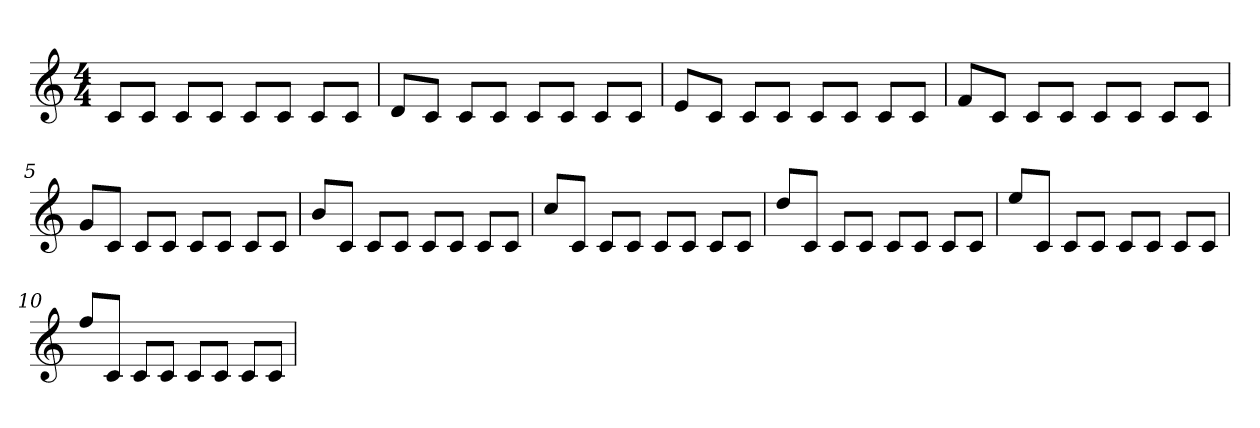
**kern
*part1
*staff1
*clefG2
*k[]
*M4/4
=1
8c/L
8c/J
8c/L
8c/J
8c/L
8c/J
8c/L
8c/J
=2
8d/L
8c/J
8c/L
8c/J
8c/L
8c/J
8c/L
8c/J
=3
8e/L
8c/J
8c/L
8c/J
8c/L
8c/J
8c/L
8c/J
=4
8f/L
8c/J
8c/L
8c/J
8c/L
8c/J
8c/L
8c/J
=5
8g/L
8c/J
8c/L
8c/J
8c/L
8c/J
8c/L
8c/J
=6
8b/L
8c/J
8c/L
8c/J
8c/L
8c/J
8c/L
8c/J
=7
8cc/L
8c/J
8c/L
8c/J
8c/L
8c/J
8c/L
8c/J
=8
8dd/L
8c/J
8c/L
8c/J
8c/L
8c/J
8c/L
8c/J
=9
8ee/L
8c/J
8c/L
8c/J
8c/L
8c/J
8c/L
8c/J
=10
8ff/L
8c/J
8c/L
8c/J
8c/L
8c/J
8c/L
8c/J
=
*-
